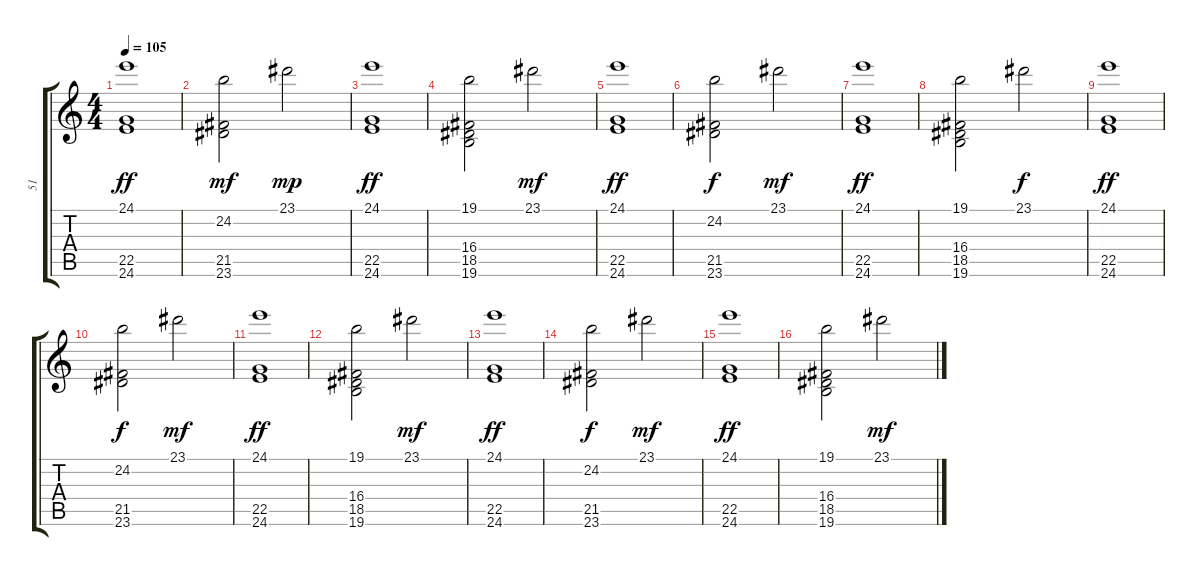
\track ("51" "51") {instrument synthstrings1}
\staff {score tabs}
\tuning (E4 B3 G3 D3 A2 E2) {hide}
\ts (4 4)
\tempo 105
\clef g2
\ks c
(24.1 22.5 24.6).1{dy ff} |
(24.2 21.5 23.6).2{dy mf} 23.1.2{dy mp} |
(24.1 22.5 24.6).1{dy ff} |
(19.1 16.4 18.5 19.6).2 23.1.2{dy mf} |
(24.1 22.5 24.6).1{dy ff} |
(24.2 21.5 23.6).2{dy f} 23.1.2{dy mf} |
(24.1 22.5 24.6).1{dy ff} |
(19.1 16.4 18.5 19.6).2 23.1.2{dy f} |
(24.1 22.5 24.6).1{dy ff} |
(24.2 21.5 23.6).2{dy f} 23.1.2{dy mf} |
(24.1 22.5 24.6).1{dy ff} |
(19.1 16.4 18.5 19.6).2 23.1.2{dy mf} |
(24.1 22.5 24.6).1{dy ff} |
(24.2 21.5 23.6).2{dy f} 23.1.2{dy mf} |
(24.1 22.5 24.6).1{dy ff} |
(19.1 16.4 18.5 19.6).2 23.1.2{dy mf}
